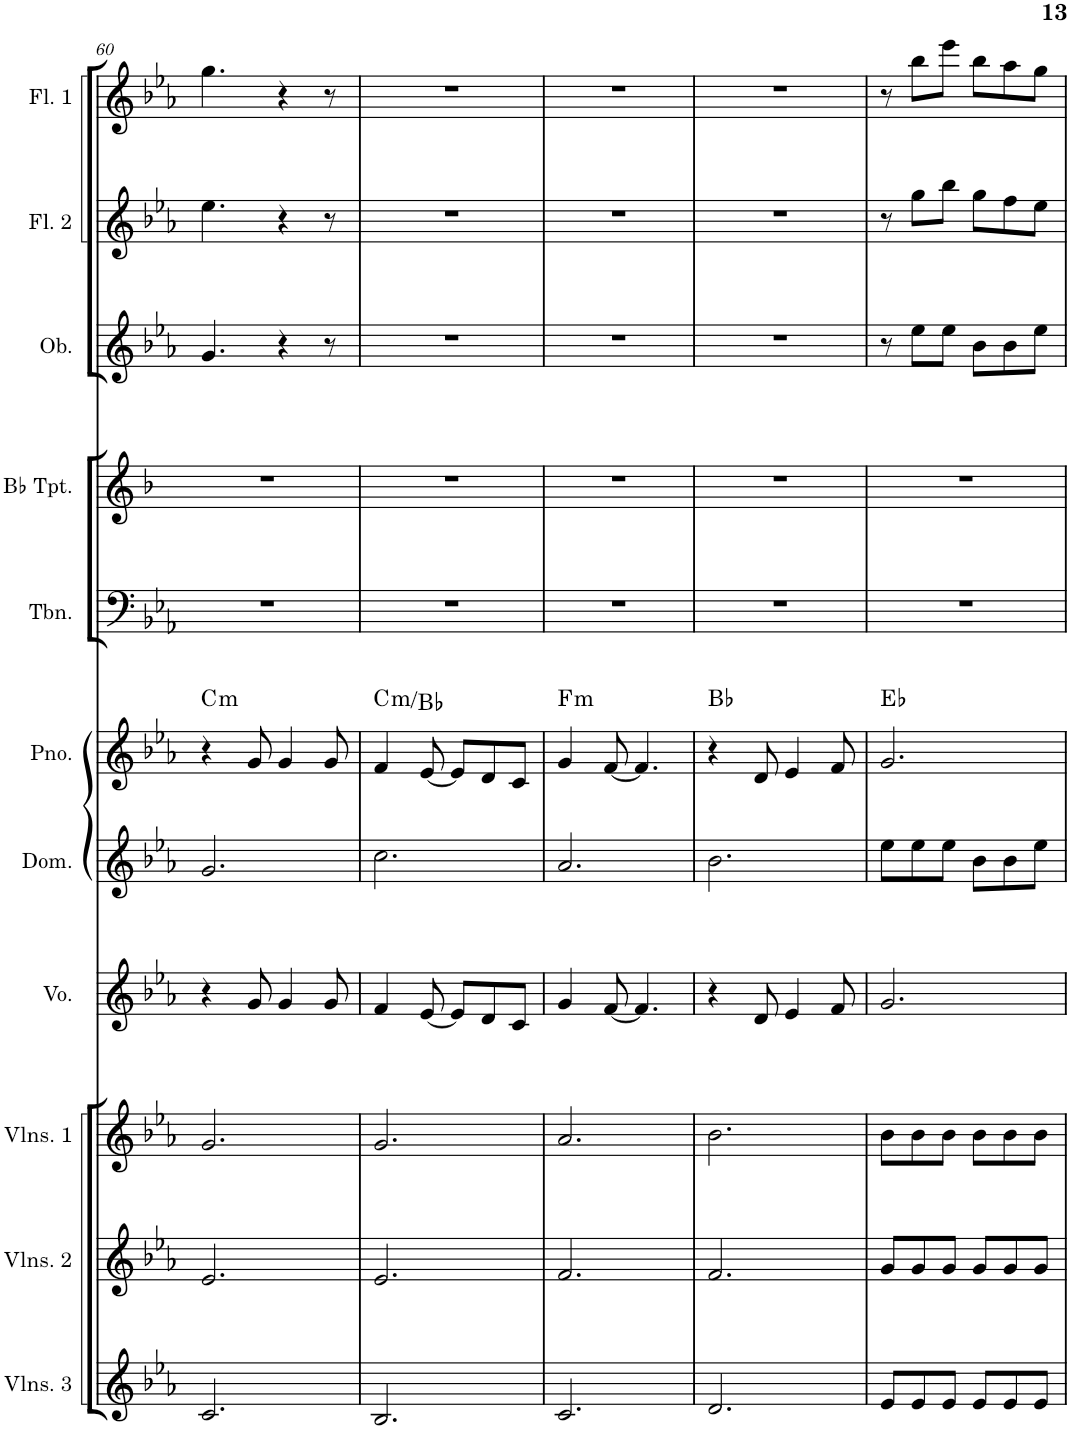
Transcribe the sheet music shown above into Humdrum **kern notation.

**kern	**kern	**kern	**kern	**kern	**kern	**harte	**kern	**kern	**kern	**kern	**kern
*part11	*part10	*part9	*part8	*part7	*part6	*part6	*part5	*part4	*part3	*part2	*part1
*staff11	*staff10	*staff9	*staff8	*staff7	*staff6	*	*staff5	*staff4	*staff3	*staff2	*staff1
*I"Violins 3	*I"Violins 2	*I"Violins 1	*I"Voice	*I"Domra	*I"Piano	*	*I"Trombone	*I"Bb Trumpet	*I"Oboe	*I"Flute 2	*I"Flute 1
*I'Vlns. 3	*I'Vlns. 2	*I'Vlns. 1	*I'Vo.	*I'Dom.	*I'Pno.	*	*I'Tbn.	*I'Bb Tpt.	*I'Ob.	*I'Fl. 2	*I'Fl. 1
!!LO:PB:g=z
*clefG2	*clefG2	*clefG2	*clefG2	*clefG2	*clefG2	*	*clefF4	*clefG2	*clefG2	*clefG2	*clefG2
*	*	*	*	*	*	*	*	*Trd1c2	*	*	*
*k[b-e-a-]	*k[b-e-a-]	*k[b-e-a-]	*k[b-e-a-]	*k[b-e-a-]	*k[b-e-a-]	*	*k[b-e-a-]	*k[b-]	*k[b-e-a-]	*k[b-e-a-]	*k[b-e-a-]
*M6/8	*M6/8	*M6/8	*M6/8	*M6/8	*M6/8	*	*M6/8	*M6/8	*M6/8	*M6/8	*M6/8
=60	=60	=60	=60	=60	=60	=60	=60	=60	=60	=60	=60
!	!	!	!	!	!	!LO:H:kt=m	!	!	!	!	!
2.c/	2.e-/	2.g/	4r	2.g/	4r	C:min	2.r	2.r	4.g/	4.ee-\	4.gg\
.	.	.	8g/	.	8g/	.	.	.	.	.	.
.	.	.	4g/	.	4g/	.	.	.	4r	4r	4r
.	.	.	8g/	.	8g/	.	.	.	8r	8r	8r
=61	=61	=61	=61	=61	=61	=61	=61	=61	=61	=61	=61
!	!	!	!	!	!	!LO:H:kt=m	!	!	!	!	!
2.B-/	2.e-/	2.g/	4f/	2.cc\	4f/	C:min/b7	2.r	2.r	2.r	2.r	2.r
.	.	.	[8e-/	.	[8e-/	.	.	.	.	.	.
.	.	.	8e-/L]	.	8e-/L]	.	.	.	.	.	.
.	.	.	8d/	.	8d/	.	.	.	.	.	.
.	.	.	8c/J	.	8c/J	.	.	.	.	.	.
=62	=62	=62	=62	=62	=62	=62	=62	=62	=62	=62	=62
!	!	!	!	!	!	!LO:H:kt=m	!	!	!	!	!
2.c/	2.f/	2.a-/	4g/	2.a-/	4g/	F:min	2.r	2.r	2.r	2.r	2.r
.	.	.	[8f/	.	[8f/	.	.	.	.	.	.
.	.	.	4.f/]	.	4.f/]	.	.	.	.	.	.
=63	=63	=63	=63	=63	=63	=63	=63	=63	=63	=63	=63
2.d/	2.f/	2.b-\	4r	2.b-\	4r	Bb:maj	2.r	2.r	2.r	2.r	2.r
.	.	.	8d/	.	8d/	.	.	.	.	.	.
.	.	.	4e-/	.	4e-/	.	.	.	.	.	.
.	.	.	8f/	.	8f/	.	.	.	.	.	.
=64	=64	=64	=64	=64	=64	=64	=64	=64	=64	=64	=64
8e-/L	8g/L	8b-\L	2.g/	8ee-\L	2.g/	Eb:maj	2.r	2.r	8r	8r	8r
8e-/	8g/	8b-\	.	8ee-\	.	.	.	.	8ee-\L	8gg\L	8bb-\L
8e-/J	8g/J	8b-\J	.	8ee-\J	.	.	.	.	8ee-\J	8bb-\J	8eee-\J
8e-/L	8g/L	8b-\L	.	8b-\L	.	.	.	.	8b-\L	8gg\L	8bb-\L
8e-/	8g/	8b-\	.	8b-\	.	.	.	.	8b-\	8ff\	8aa-\
8e-/J	8g/J	8b-\J	.	8ee-\J	.	.	.	.	8ee-\J	8ee-\J	8gg\J
=	=	=	=	=	=	=	=	=	=	=	=
*-	*-	*-	*-	*-	*-	*-	*-	*-	*-	*-	*-
